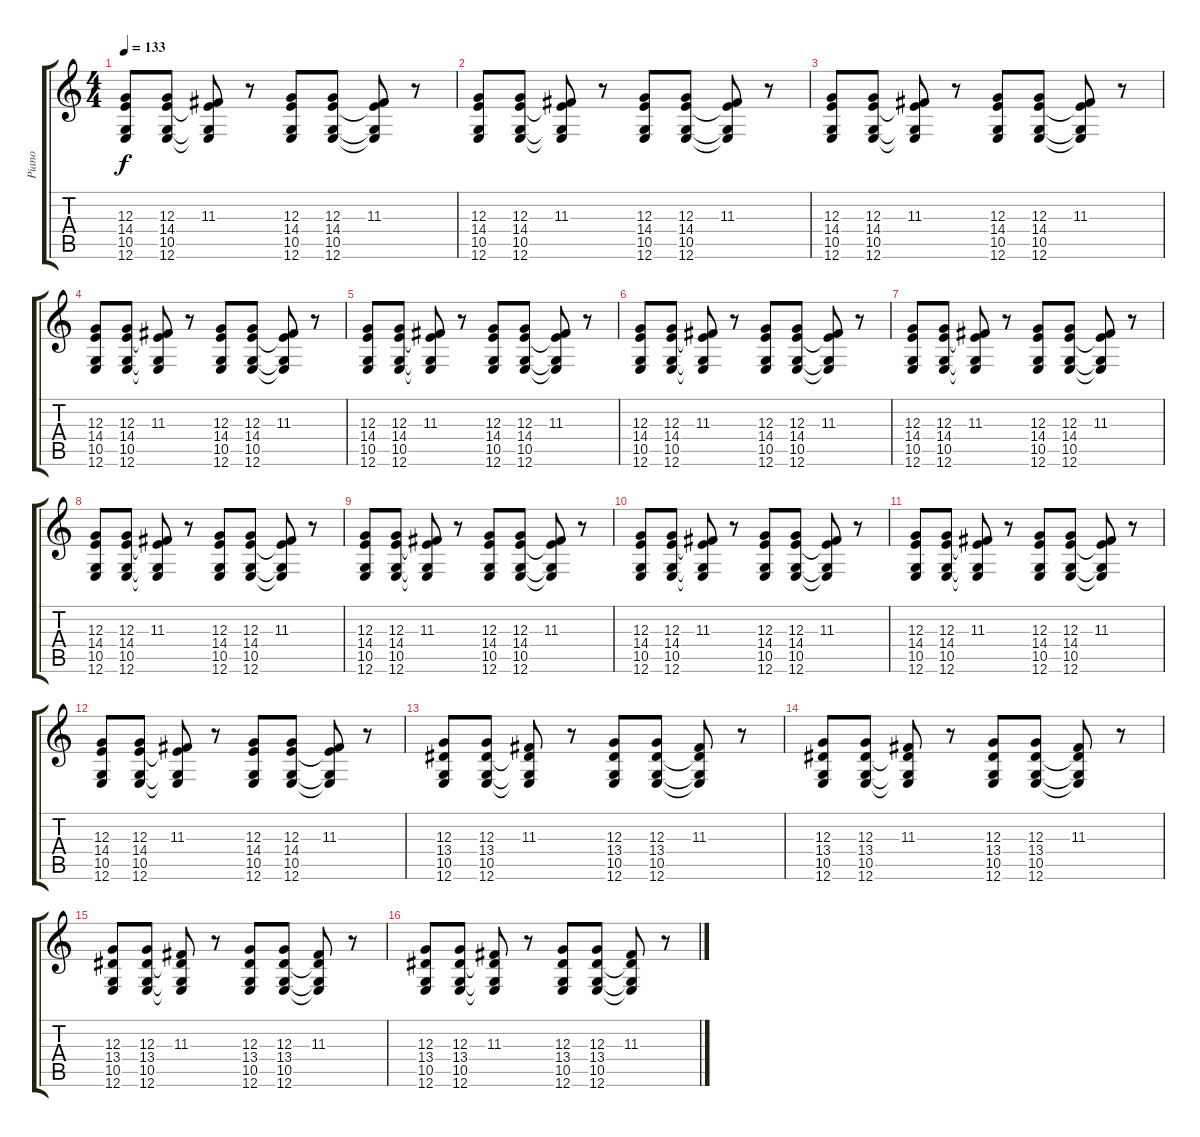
\track ("Piano" "Piano") {instrument acousticgrandpiano}
\staff {score tabs}
\tuning (E4 B3 G3 D3 A2 E2) {hide}
\ts (4 4)
\tempo 133
\clef g2
\ks c
(12.3 14.4 10.5 12.6).8{dy f} (12.3 14.4 10.5 12.6).8 (11.3 14.4{t} 10.5{t} 12.6{t}).8 r.8 (12.3 14.4 10.5 12.6).8 (12.3 14.4 10.5 12.6).8 (11.3 14.4{t} 10.5{t} 12.6{t}).8 r.8 |
(12.3 14.4 10.5 12.6).8 (12.3 14.4 10.5 12.6).8 (11.3 14.4{t} 10.5{t} 12.6{t}).8 r.8 (12.3 14.4 10.5 12.6).8 (12.3 14.4 10.5 12.6).8 (11.3 14.4{t} 10.5{t} 12.6{t}).8 r.8 |
(12.3 14.4 10.5 12.6).8 (12.3 14.4 10.5 12.6).8 (11.3 14.4{t} 10.5{t} 12.6{t}).8 r.8 (12.3 14.4 10.5 12.6).8 (12.3 14.4 10.5 12.6).8 (11.3 14.4{t} 10.5{t} 12.6{t}).8 r.8 |
(12.3 14.4 10.5 12.6).8 (12.3 14.4 10.5 12.6).8 (11.3 14.4{t} 10.5{t} 12.6{t}).8 r.8 (12.3 14.4 10.5 12.6).8 (12.3 14.4 10.5 12.6).8 (11.3 14.4{t} 10.5{t} 12.6{t}).8 r.8 |
(12.3 14.4 10.5 12.6).8 (12.3 14.4 10.5 12.6).8 (11.3 14.4{t} 10.5{t} 12.6{t}).8 r.8 (12.3 14.4 10.5 12.6).8 (12.3 14.4 10.5 12.6).8 (11.3 14.4{t} 10.5{t} 12.6{t}).8 r.8 |
(12.3 14.4 10.5 12.6).8 (12.3 14.4 10.5 12.6).8 (11.3 14.4{t} 10.5{t} 12.6{t}).8 r.8 (12.3 14.4 10.5 12.6).8 (12.3 14.4 10.5 12.6).8 (11.3 14.4{t} 10.5{t} 12.6{t}).8 r.8 |
(12.3 14.4 10.5 12.6).8 (12.3 14.4 10.5 12.6).8 (11.3 14.4{t} 10.5{t} 12.6{t}).8 r.8 (12.3 14.4 10.5 12.6).8 (12.3 14.4 10.5 12.6).8 (11.3 14.4{t} 10.5{t} 12.6{t}).8 r.8 |
(12.3 14.4 10.5 12.6).8 (12.3 14.4 10.5 12.6).8 (11.3 14.4{t} 10.5{t} 12.6{t}).8 r.8 (12.3 14.4 10.5 12.6).8 (12.3 14.4 10.5 12.6).8 (11.3 14.4{t} 10.5{t} 12.6{t}).8 r.8 |
(12.3 14.4 10.5 12.6).8 (12.3 14.4 10.5 12.6).8 (11.3 14.4{t} 10.5{t} 12.6{t}).8 r.8 (12.3 14.4 10.5 12.6).8 (12.3 14.4 10.5 12.6).8 (11.3 14.4{t} 10.5{t} 12.6{t}).8 r.8 |
(12.3 14.4 10.5 12.6).8 (12.3 14.4 10.5 12.6).8 (11.3 14.4{t} 10.5{t} 12.6{t}).8 r.8 (12.3 14.4 10.5 12.6).8 (12.3 14.4 10.5 12.6).8 (11.3 14.4{t} 10.5{t} 12.6{t}).8 r.8 |
(12.3 14.4 10.5 12.6).8 (12.3 14.4 10.5 12.6).8 (11.3 14.4{t} 10.5{t} 12.6{t}).8 r.8 (12.3 14.4 10.5 12.6).8 (12.3 14.4 10.5 12.6).8 (11.3 14.4{t} 10.5{t} 12.6{t}).8 r.8 |
(12.3 14.4 10.5 12.6).8 (12.3 14.4 10.5 12.6).8 (11.3 14.4{t} 10.5{t} 12.6{t}).8 r.8 (12.3 14.4 10.5 12.6).8 (12.3 14.4 10.5 12.6).8 (11.3 14.4{t} 10.5{t} 12.6{t}).8 r.8 |
(12.3 13.4 10.5 12.6).8 (12.3 13.4 10.5 12.6).8 (11.3 13.4{t} 10.5{t} 12.6{t}).8 r.8 (12.3 13.4 10.5 12.6).8 (12.3 13.4 10.5 12.6).8 (11.3 13.4{t} 10.5{t} 12.6{t}).8 r.8 |
(12.3 13.4 10.5 12.6).8 (12.3 13.4 10.5 12.6).8 (11.3 13.4{t} 10.5{t} 12.6{t}).8 r.8 (12.3 13.4 10.5 12.6).8 (12.3 13.4 10.5 12.6).8 (11.3 13.4{t} 10.5{t} 12.6{t}).8 r.8 |
(12.3 13.4 10.5 12.6).8 (12.3 13.4 10.5 12.6).8 (11.3 13.4{t} 10.5{t} 12.6{t}).8 r.8 (12.3 13.4 10.5 12.6).8 (12.3 13.4 10.5 12.6).8 (11.3 13.4{t} 10.5{t} 12.6{t}).8 r.8 |
(12.3 13.4 10.5 12.6).8 (12.3 13.4 10.5 12.6).8 (11.3 13.4{t} 10.5{t} 12.6{t}).8 r.8 (12.3 13.4 10.5 12.6).8 (12.3 13.4 10.5 12.6).8 (11.3 13.4{t} 10.5{t} 12.6{t}).8 r.8
